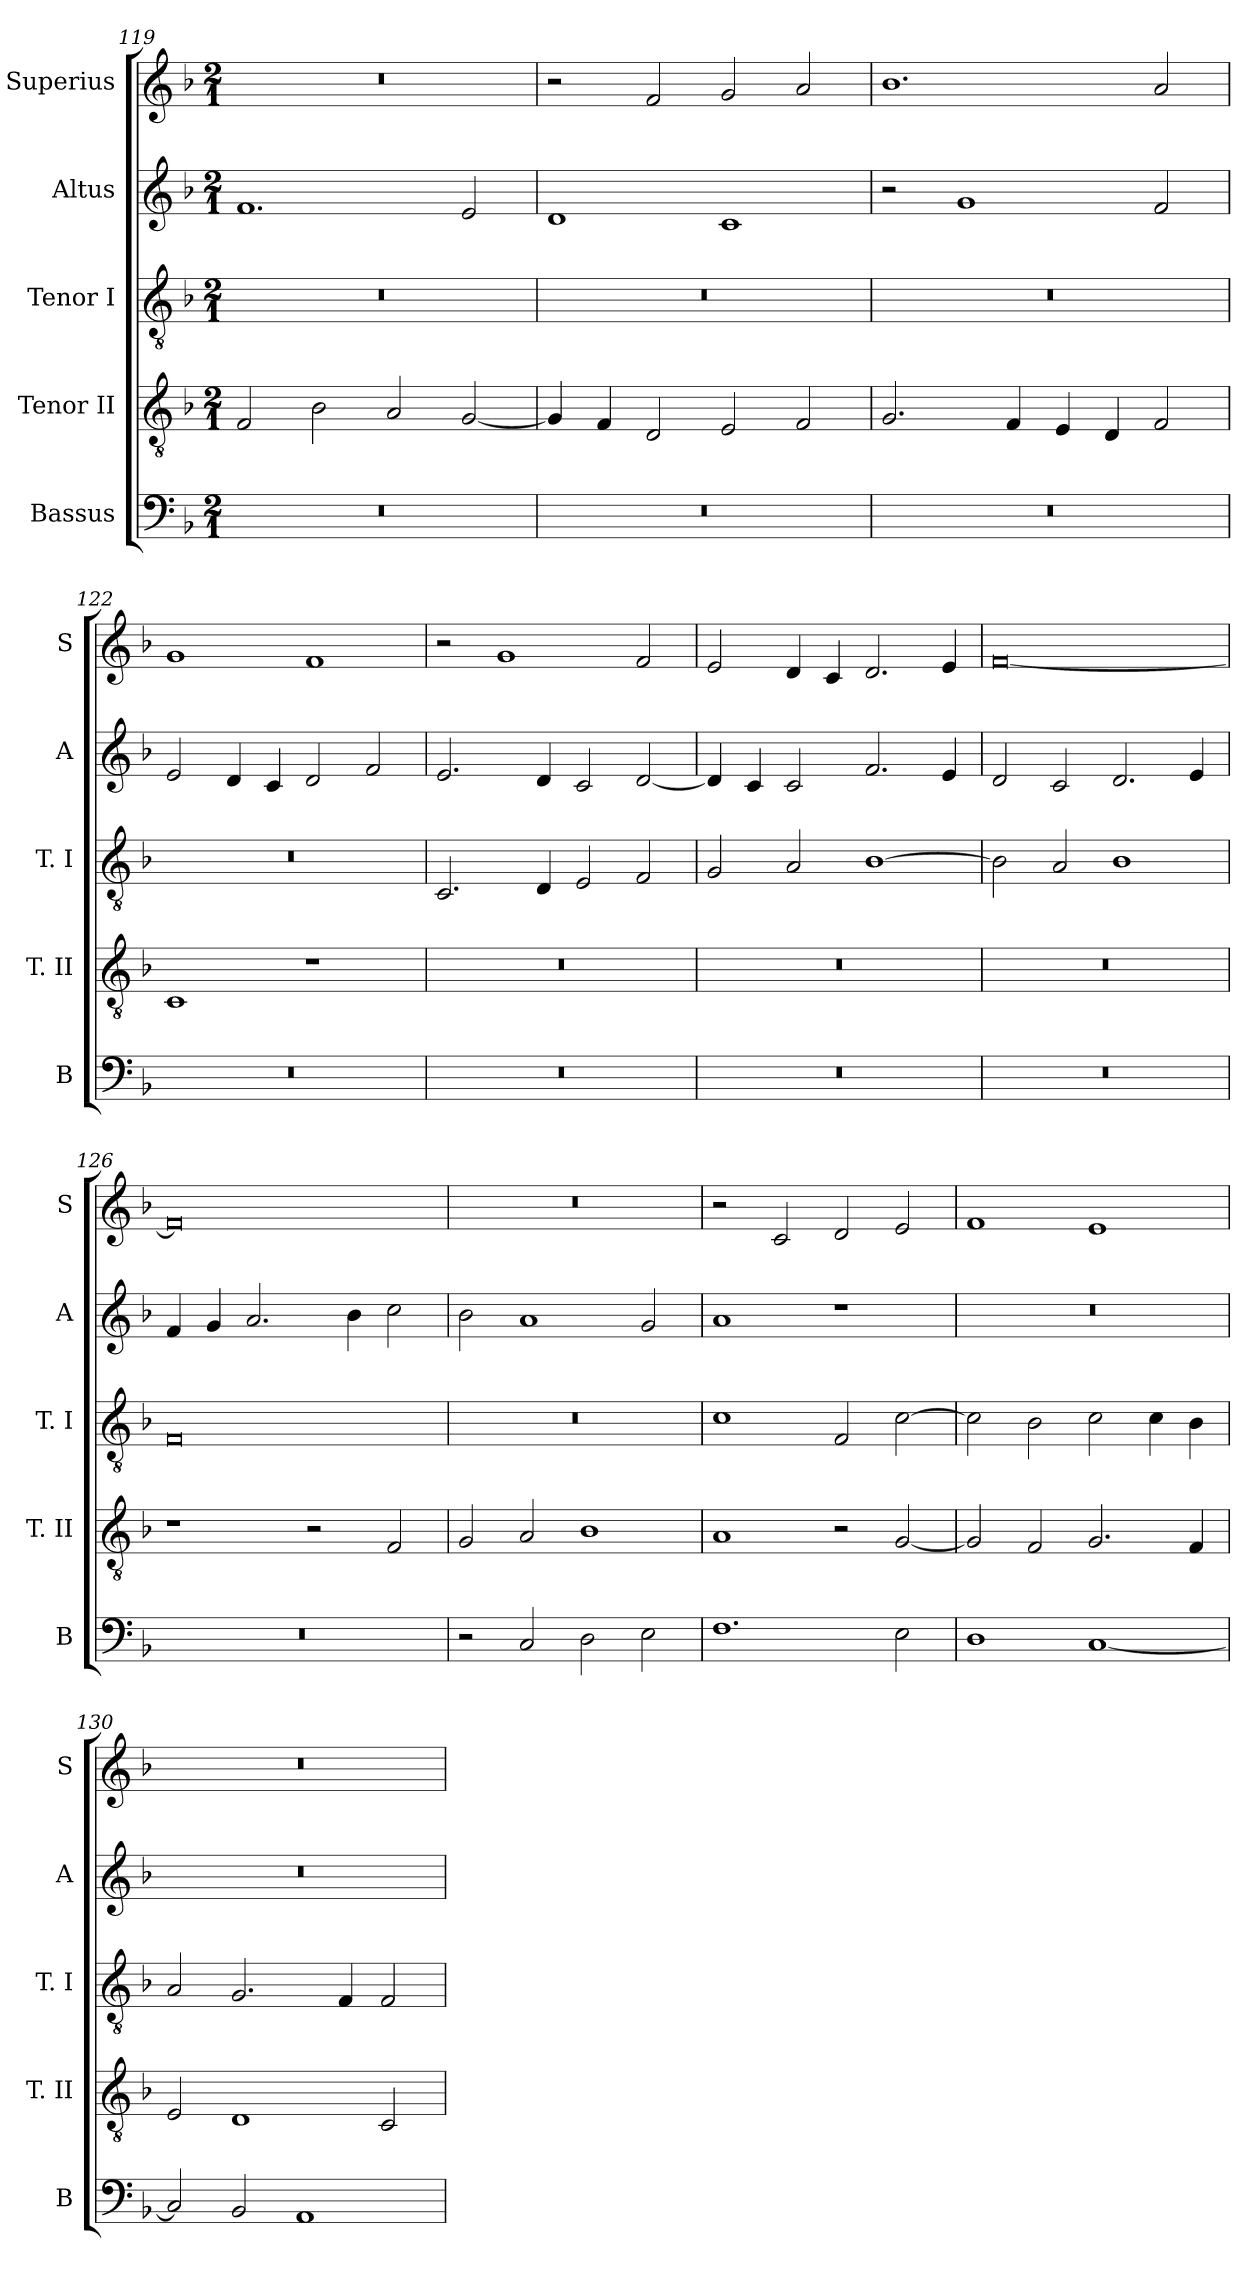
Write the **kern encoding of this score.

**kern	**kern	**kern	**kern	**kern
*part5	*part4	*part3	*part2	*part1
*staff5	*staff4	*staff3	*staff2	*staff1
*I"Bassus	*I"Tenor II	*I"Tenor I	*I"Altus	*I"Superius
*I'B	*I'T. II	*I'T. I	*I'A	*I'S
*clefF4	*clefGv2	*clefGv2	*clefG2	*clefG2
*k[b-]	*k[b-]	*k[b-]	*k[b-]	*k[b-]
*F:	*F:	*F:	*F:	*F:
*M2/1	*M2/1	*M2/1	*M2/1	*M2/1
=119	=119	=119	=119	=119
0r	2F	0r	1.f	0r
.	2B-	.	.	.
.	2A	.	.	.
.	[2G	.	2e	.
=120	=120	=120	=120	=120
0r	4G]	0r	1d	2r
.	4F	.	.	.
.	2D	.	.	2f
.	2E	.	1c	2g
.	2F	.	.	2a
=121	=121	=121	=121	=121
0r	2.G	0r	2r	1.b-
.	.	.	1g	.
.	4F	.	.	.
.	4E	.	.	.
.	4D	.	.	.
.	2F	.	2f	2a
=122	=122	=122	=122	=122
0r	1C	0r	2e	1g
.	.	.	4d	.
.	.	.	4c	.
.	1r	.	2d	1f
.	.	.	2f	.
=123	=123	=123	=123	=123
0r	0r	2.C	2.e	2r
.	.	.	.	1g
.	.	4D	4d	.
.	.	2E	2c	.
.	.	2F	[2d	2f
=124	=124	=124	=124	=124
0r	0r	2G	4d]	2e
.	.	.	4c	.
.	.	2A	2c	4d
.	.	.	.	4c
.	.	[1B-	2.f	2.d
.	.	.	4e	4e
=125	=125	=125	=125	=125
0r	0r	2B-]	2d	[0f
.	.	2A	2c	.
.	.	1B-	2.d	.
.	.	.	4e	.
=126	=126	=126	=126	=126
0r	1r	0F	4f	0f]
.	.	.	4g	.
.	.	.	2.a	.
.	2r	.	.	.
.	.	.	4b-	.
.	2F	.	2cc	.
=127	=127	=127	=127	=127
2r	2G	0r	2b-	0r
2C	2A	.	1a	.
2D	1B-	.	.	.
2E	.	.	2g	.
=128	=128	=128	=128	=128
1.F	1A	1c	1a	2r
.	.	.	.	2c
.	2r	2F	1r	2d
2E	[2G	[2c	.	2e
=129	=129	=129	=129	=129
1D	2G]	2c]	0r	1f
.	2F	2B-	.	.
[1C	2.G	2c	.	1e
.	.	4c	.	.
.	4F	4B-	.	.
=130	=130	=130	=130	=130
2C]	2E	2A	0r	0r
2BB-	1D	2.G	.	.
1AA	.	.	.	.
.	.	4F	.	.
.	2C	2F	.	.
=	=	=	=	=
*-	*-	*-	*-	*-
